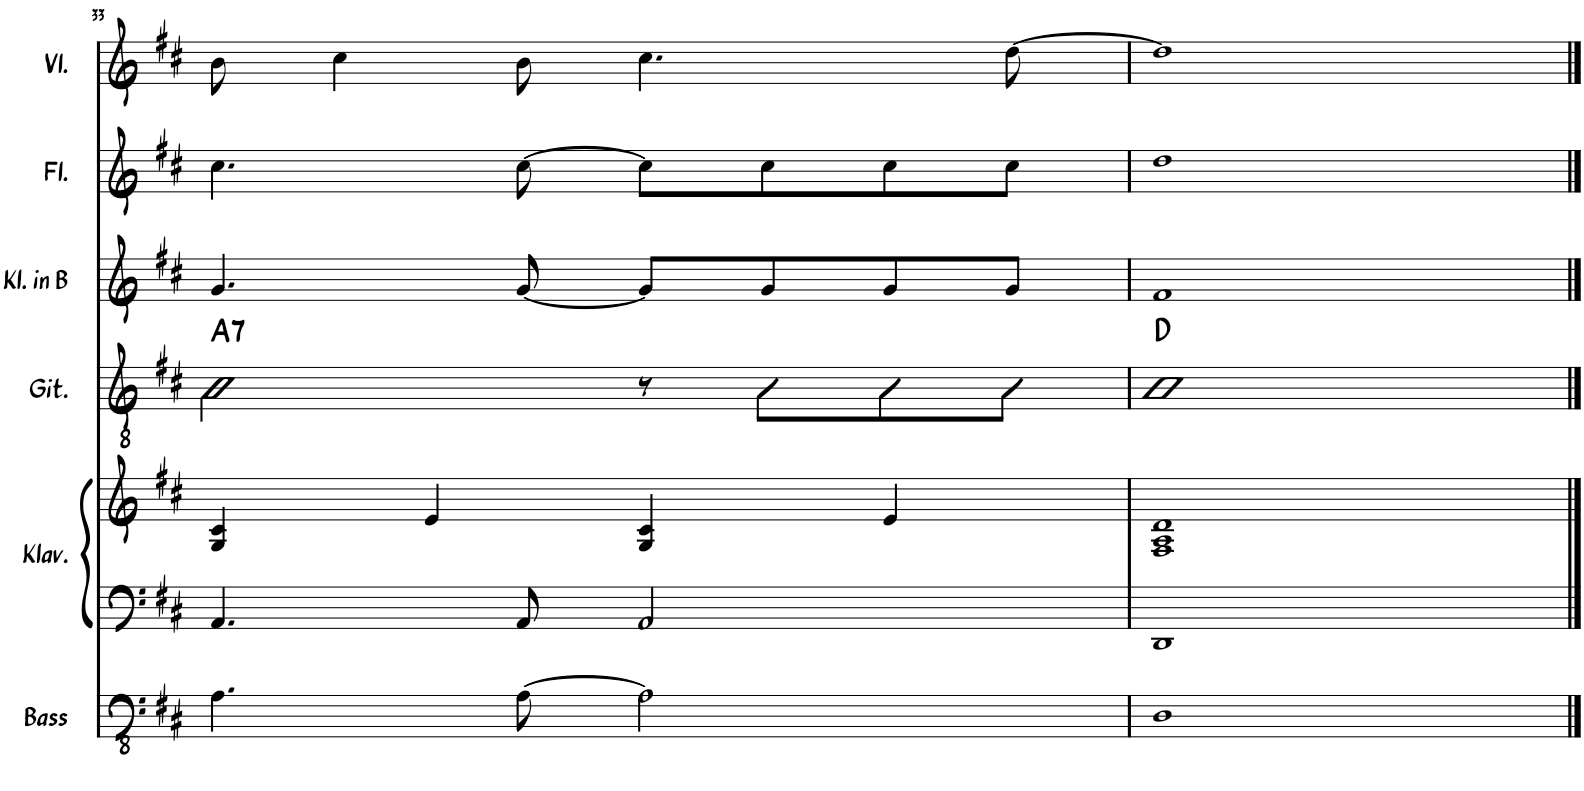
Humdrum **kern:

**kern	**kern	**kern	**kern	**harte	**kern	**kern	**kern	**kern
*part7	*part6	*part6	*part5	*part5	*part4	*part3	*part2	*part1
*staff8	*staff7	*staff6	*staff5	*	*staff4	*staff3	*staff2	*staff1
*I"Bass	*I"Klavier	*	*I"Akustische Gitarre	*	*I"Klarinette in B	*I"Flöte	*I"Violine	*I"Stimme
*I'Bass	*I'Klav.	*	*I'Git.	*	*I'Kl. in B	*I'Fl.	*I'Vl.	*I'St.
!!LO:PB:g=z
*clefFv4	*clefF4	*clefG2	*clefGv2	*	*clefG2	*clefG2	*clefG2	*clefG2
*	*	*	*	*	*Trd1c2	*	*	*
*k[f#c#]	*k[f#c#]	*k[f#c#]	*k[f#c#]	*	*k[f#c#]	*k[f#c#]	*k[f#c#]	*k[f#c#]
*M4/4	*M4/4	*M4/4	*M4/4	*	*M4/4	*M4/4	*M4/4	*M4/4
=33	=33	=33	=33	=33	=33	=33	=33	=33
!	!	!	!	!LO:H:kt=7	!	!	!	!
4.AA\	4.AA/	4G/ 4c#/	2B\	A:7	4.g/	4.cc#\	8b\	1r
.	.	.	.	.	.	.	4cc#\	.
.	.	4e/	.	.	.	.	.	.
[8AA\	8AA/	.	.	.	[8g/	[8cc#\	8b\	.
2AA\]	2AA/	4G/ 4c#/	8r	.	8g/L]	8cc#\L]	4.cc#\	.
.	.	.	8B\L	.	8g/	8cc#\	.	.
.	.	4e/	8B\	.	8g/	8cc#\	.	.
.	.	.	8B\J	.	8g/J	8cc#\J	[8dd\	.
=34	=34	=34	=34	=34	=34	=34	=34	=34
1DD	1DD	1F# 1A 1d	1B	D:maj	1f#	1dd	1dd]	1r
==	==	==	==	==	==	==	==	==
*-	*-	*-	*-	*-	*-	*-	*-	*-
